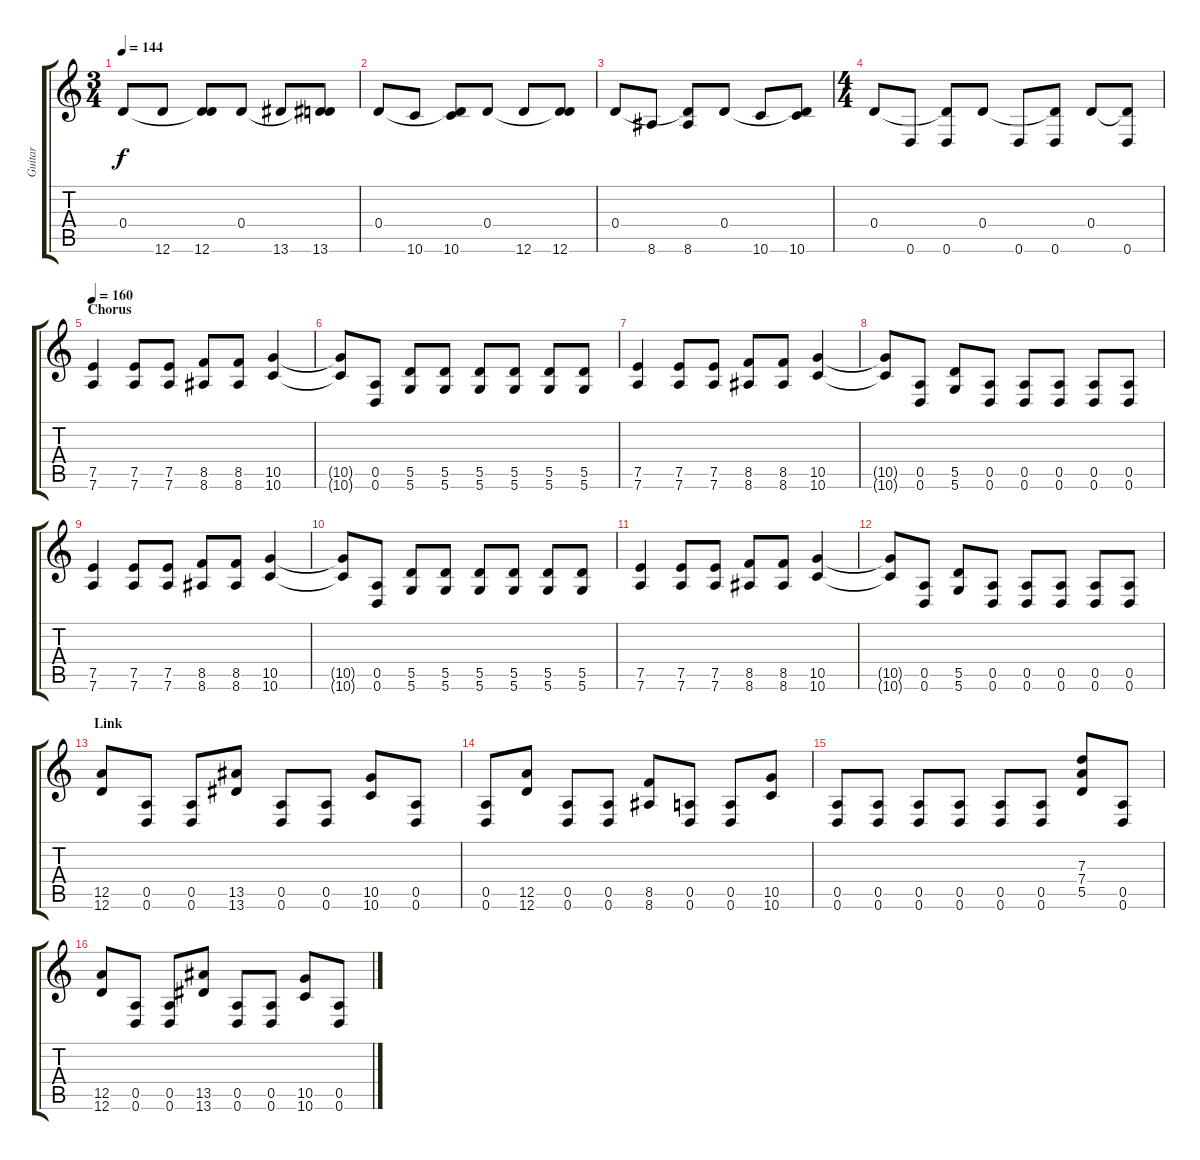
\track ("Guitar" "Guitar") {instrument acousticguitarnylon}
\staff {score tabs}
\tuning (E4 B3 G3 D3 A2 D2) {hide}
\ts (3 4)
\tempo 144
\clef g2
\ks c
0.4.8{dy f} 12.6.8 (0.4{t} 12.6).8 0.4.8 13.6.8 (0.4{t} 13.6).8 |
0.4.8 10.6.8 (0.4{t} 10.6).8 0.4.8 12.6.8 (0.4{t} 12.6).8 |
0.4.8 8.6.8 (0.4{t} 8.6).8 0.4.8 10.6.8 (0.4{t} 10.6).8 |
\ts (4 4)
0.4.8 0.6.8 (0.4{t} 0.6).8 0.4.8 0.6.8 (0.4{t} 0.6).8 0.4.8 (0.4{t} 0.6).8 |
\section ("" "Chorus")
\tempo 160
(7.5 7.6).4{instrument distortionguitar} (7.5 7.6).8 (7.5 7.6).8 (8.5 8.6).8 (8.5 8.6).8 (10.5 10.6).4 |
(10.5{t} 10.6{t}).8 (0.5 0.6).8 (5.5 5.6).8 (5.5 5.6).8 (5.5 5.6).8 (5.5 5.6).8 (5.5 5.6).8 (5.5 5.6).8 |
(7.5 7.6).4 (7.5 7.6).8 (7.5 7.6).8 (8.5 8.6).8 (8.5 8.6).8 (10.5 10.6).4 |
(10.5{t} 10.6{t}).8 (0.5 0.6).8 (5.5 5.6).8 (0.5 0.6).8 (0.5 0.6).8 (0.5 0.6).8 (0.5 0.6).8 (0.5 0.6).8 |
(7.5 7.6).4 (7.5 7.6).8 (7.5 7.6).8 (8.5 8.6).8 (8.5 8.6).8 (10.5 10.6).4 |
(10.5{t} 10.6{t}).8 (0.5 0.6).8 (5.5 5.6).8 (5.5 5.6).8 (5.5 5.6).8 (5.5 5.6).8 (5.5 5.6).8 (5.5 5.6).8 |
(7.5 7.6).4 (7.5 7.6).8 (7.5 7.6).8 (8.5 8.6).8 (8.5 8.6).8 (10.5 10.6).4 |
(10.5{t} 10.6{t}).8 (0.5 0.6).8 (5.5 5.6).8 (0.5 0.6).8 (0.5 0.6).8 (0.5 0.6).8 (0.5 0.6).8 (0.5 0.6).8 |
\section ("" "Link")
(12.5 12.6).8 (0.5 0.6).8 (0.5 0.6).8 (13.5 13.6).8 (0.5 0.6).8 (0.5 0.6).8 (10.5 10.6).8 (0.5 0.6).8 |
(0.5 0.6).8 (12.5 12.6).8 (0.5 0.6).8 (0.5 0.6).8 (8.5 8.6).8 (0.5 0.6).8 (0.5 0.6).8 (10.5 10.6).8 |
(0.5 0.6).8 (0.5 0.6).8 (0.5 0.6).8 (0.5 0.6).8 (0.5 0.6).8 (0.5 0.6).8 (7.3 7.4 5.5).8 (0.5 0.6).8 |
(12.5 12.6).8 (0.5 0.6).8 (0.5 0.6).8 (13.5 13.6).8 (0.5 0.6).8 (0.5 0.6).8 (10.5 10.6).8 (0.5 0.6).8
